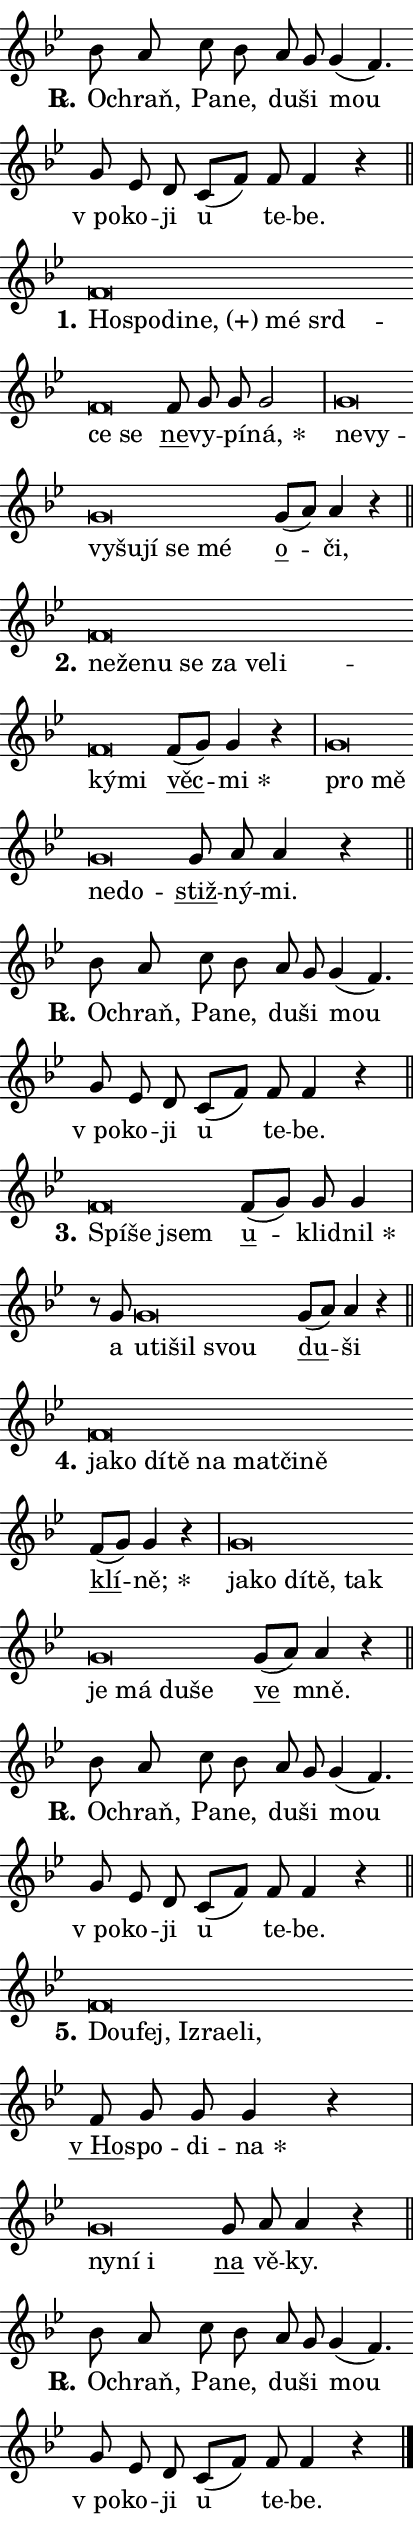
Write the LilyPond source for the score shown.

\version "2.22.1"
\header { tagline = "" }
\paper {
  indent = 0\cm
  top-margin = 0\cm
  right-margin = 0\cm
  bottom-margin = 0\cm
  left-margin = 0\cm
  paper-width = 7\cm
  page-breaking = #ly:one-page-breaking
  system-system-spacing.basic-distance = #11
  score-system-spacing.basic-distance = #11
  ragged-last = ##f
}


%% Author: Thomas Morley
%% https://lists.gnu.org/archive/html/lilypond-user/2020-05/msg00002.html
#(define (line-position grob)
"Returns position of @var[grob} in current system:
   @code{'start}, if at first time-step
   @code{'end}, if at last time-step
   @code{'middle} otherwise
"
  (let* ((col (ly:item-get-column grob))
         (ln (ly:grob-object col 'left-neighbor))
         (rn (ly:grob-object col 'right-neighbor))
         (col-to-check-left (if (ly:grob? ln) ln col))
         (col-to-check-right (if (ly:grob? rn) rn col))
         (break-dir-left
           (and
             (ly:grob-property col-to-check-left 'non-musical #f)
             (ly:item-break-dir col-to-check-left)))
         (break-dir-right
           (and
             (ly:grob-property col-to-check-right 'non-musical #f)
             (ly:item-break-dir col-to-check-right))))
        (cond ((eqv? 1 break-dir-left) 'start)
              ((eqv? -1 break-dir-right) 'end)
              (else 'middle))))

#(define (tranparent-at-line-position vctor)
  (lambda (grob)
  "Relying on @code{line-position} select the relevant enry from @var{vctor}.
Used to determine transparency,"
    (case (line-position grob)
      ((end) (not (vector-ref vctor 0)))
      ((middle) (not (vector-ref vctor 1)))
      ((start) (not (vector-ref vctor 2))))))

noteHeadBreakVisibility =
#(define-music-function (break-visibility)(vector?)
"Makes @code{NoteHead}s transparent relying on @var{break-visibility}"
#{
  \override NoteHead.transparent =
    #(tranparent-at-line-position break-visibility)
#})

#(define delete-ledgers-for-transparent-note-heads
  (lambda (grob)
    "Reads whether a @code{NoteHead} is transparent.
If so this @code{NoteHead} is removed from @code{'note-heads} from
@var{grob}, which is supposed to be @code{LedgerLineSpanner}.
As a result ledgers are not printed for this @code{NoteHead}"
    (let* ((nhds-array (ly:grob-object grob 'note-heads))
           (nhds-list
             (if (ly:grob-array? nhds-array)
                 (ly:grob-array->list nhds-array)
                 '()))
           ;; Relies on the transparent-property being done before
           ;; Staff.LedgerLineSpanner.after-line-breaking is executed.
           ;; This is fragile ...
           (to-keep
             (remove
               (lambda (nhd)
                 (ly:grob-property nhd 'transparent #f))
               nhds-list)))
      ;; TODO find a better method to iterate over grob-arrays, similiar
      ;; to filter/remove etc for lists
      ;; For now rebuilt from scratch
      (set! (ly:grob-object grob 'note-heads)  '())
      (for-each
        (lambda (nhd)
          (ly:pointer-group-interface::add-grob grob 'note-heads nhd))
        to-keep))))

hideNotes = {
  \noteHeadBreakVisibility #begin-of-line-visible
}
unHideNotes = {
  \noteHeadBreakVisibility #all-visible
}

% work-around for resetting accidentals
% https://lilypond.org/doc/v2.23/Documentation/notation/displaying-rhythms#unmetered-music
cadenzaMeasure = {
  \cadenzaOff
  \partial 1024 s1024
  \cadenzaOn
}

#(define-markup-command (accent layout props text) (markup?)
  "Underline accented syllable"
  (interpret-markup layout props
    #{\markup \override #'(offset . 4.3) \underline { #text }#}))

responsum = \markup \concat {
  "R" \hspace #-1.05 \path #0.1 #'((moveto 0 0.07) (lineto 0.9 0.8)) \hspace #0.05 "."
}

\layout {
    \context {
        \Staff
        \remove "Time_signature_engraver"
        \override LedgerLineSpanner.after-line-breaking = #delete-ledgers-for-transparent-note-heads
    }
    \context {
        \Voice {
            \override NoteHead.output-attributes = #'((class . "notehead"))
            \override Hairpin.height = #0.55
        }
    }
    \context {
        \Lyrics {
            \override StanzaNumber.output-attributes = #'((class . "stanzanumber"))
            \override LyricSpace.minimum-distance = #0.9
            \override LyricText.font-name = #"TeX Gyre Schola"
            \override LyricText.font-size = 1
            \override StanzaNumber.font-name = #"TeX Gyre Schola Bold"
            \override StanzaNumber.font-size = 1
        }
    }
}

% magnetic-lyrics.ily
%
%   written by
%     Jean Abou Samra <jean@abou-samra.fr>
%     Werner Lemberg <wl@gnu.org>
%
%   adapted by
%     Jiri Hon <jiri.hon@gmail.com>
%
% Version 2022-Apr-15

% https://www.mail-archive.com/lilypond-user@gnu.org/msg149350.html

#(define (Left_hyphen_pointer_engraver context)
   "Collect syllable-hyphen-syllable occurrences in lyrics and store
them in properties.  This engraver only looks to the left.  For
example, if the lyrics input is @code{foo -- bar}, it does the
following.

@itemize @bullet
@item
Set the @code{text} property of the @code{LyricHyphen} grob between
@q{foo} and @q{bar} to @code{foo}.

@item
Set the @code{left-hyphen} property of the @code{LyricText} grob with
text @q{foo} to the @code{LyricHyphen} grob between @q{foo} and
@q{bar}.
@end itemize

Use this auxiliary engraver in combination with the
@code{lyric-@/text::@/apply-@/magnetic-@/offset!} hook."
   (let ((hyphen #f)
         (text #f))
     (make-engraver
      (acknowledgers
       ((lyric-syllable-interface engraver grob source-engraver)
        (set! text grob)))
      (end-acknowledgers
       ((lyric-hyphen-interface engraver grob source-engraver)
        ;(when (not (grob::has-interface grob 'lyric-space-interface))
          (set! hyphen grob)));)
      ((stop-translation-timestep engraver)
       (when (and text hyphen)
         (ly:grob-set-object! text 'left-hyphen hyphen))
       (set! text #f)
       (set! hyphen #f)))))

#(define (lyric-text::apply-magnetic-offset! grob)
   "If the space between two syllables is less than the value in
property @code{LyricText@/.details@/.squash-threshold}, move the right
syllable to the left so that it gets concatenated with the left
syllable.

Use this function as a hook for
@code{LyricText@/.after-@/line-@/breaking} if the
@code{Left_@/hyphen_@/pointer_@/engraver} is active."
   (let ((hyphen (ly:grob-object grob 'left-hyphen #f)))
     (when hyphen
       (let ((left-text (ly:spanner-bound hyphen LEFT)))
         (when (grob::has-interface left-text 'lyric-syllable-interface)
           (let* ((common (ly:grob-common-refpoint grob left-text X))
                  (this-x-ext (ly:grob-extent grob common X))
                  (left-x-ext
                   (begin
                     ;; Trigger magnetism for left-text.
                     (ly:grob-property left-text 'after-line-breaking)
                     (ly:grob-extent left-text common X)))
                  ;; `delta` is the gap width between two syllables.
                  (delta (- (interval-start this-x-ext)
                            (interval-end left-x-ext)))
                  (details (ly:grob-property grob 'details))
                  (threshold (assoc-get 'squash-threshold details 0.2)))
             (when (< delta threshold)
               (let* (;; We have to manipulate the input text so that
                      ;; ligatures crossing syllable boundaries are not
                      ;; disabled.  For languages based on the Latin
                      ;; script this is essentially a beautification.
                      ;; However, for non-Western scripts it can be a
                      ;; necessity.
                      (lt (ly:grob-property left-text 'text))
                      (rt (ly:grob-property grob 'text))
                      (is-space (grob::has-interface hyphen 'lyric-space-interface))
                      (space (if is-space " " ""))
                      (space-markup (grob-interpret-markup grob " "))
                      (space-size (interval-length (ly:stencil-extent space-markup X)))
                      (extra-delta (if is-space space-size 0))
                      ;; Append new syllable.
                      (ltrt-space (if (and (string? lt) (string? rt))
                                (string-append lt space rt)
                                (make-concat-markup (list lt space rt))))
                      ;; Right-align `ltrt` to the right side.
                      (ltrt-space-markup (grob-interpret-markup
                               grob
                               (make-translate-markup
                                (cons (interval-length this-x-ext) 0)
                                (make-right-align-markup ltrt-space)))))
                 (begin
                   ;; Don't print `left-text`.
                   (ly:grob-set-property! left-text 'stencil #f)
                   ;; Set text and stencil (which holds all collected
                   ;; syllables so far) and shift it to the left.
                   (ly:grob-set-property! grob 'text ltrt-space)
                   (ly:grob-set-property! grob 'stencil ltrt-space-markup)
                   (ly:grob-translate-axis! grob (- (- delta extra-delta)) X))))))))))


#(define (lyric-hyphen::displace-bounds-first grob)
   ;; Make very sure this callback isn't triggered too early.
   (let ((left (ly:spanner-bound grob LEFT))
         (right (ly:spanner-bound grob RIGHT)))
     (ly:grob-property left 'after-line-breaking)
     (ly:grob-property right 'after-line-breaking)
     (ly:lyric-hyphen::print grob)))

squashThreshold = #0.4

\layout {
  \context {
    \Lyrics
    \consists #Left_hyphen_pointer_engraver
    \override LyricText.after-line-breaking =
      #lyric-text::apply-magnetic-offset!
    \override LyricHyphen.stencil = #lyric-hyphen::displace-bounds-first
    \override LyricText.details.squash-threshold = \squashThreshold
    \override LyricHyphen.minimum-distance = 0
    \override LyricHyphen.minimum-length = \squashThreshold
  }
}

squash = \override LyricText.details.squash-threshold = 9999
unSquash = \override LyricText.details.squash-threshold = \squashThreshold

left = \override LyricText.self-alignment-X = #LEFT
unLeft = \revert LyricText.self-alignment-X

starOffset = #(lambda (grob) 
                (let ((x_offset (ly:self-alignment-interface::aligned-on-x-parent grob)))
                  (if (= x_offset 0) 0 (+ x_offset 1.2))))

star = #(define-music-function (syllable)(string?)
"Append star separator at the end of a syllable"
#{
  \once \override LyricText.X-offset = #starOffset
  \lyricmode { \markup {
    #syllable
    \override #'((font-name . "TeX Gyre Schola Bold")) \hspace #0.2 \lower #0.65 \larger "*"
  } }
#})

starAccent = #(define-music-function (syllable)(string?)
"Append star separator at the end of a syllable and make accent"
#{
  \once \override LyricText.X-offset = #starOffset
  \lyricmode { \markup {
    \accent #syllable
    \override #'((font-name . "TeX Gyre Schola Bold")) \hspace #0.2 \lower #0.65 \larger "*"
  } }
#})

breath = #(define-music-function (syllable)(string?)
"Append breathing indicator at the end of a syllable"
#{
  \lyricmode { \markup { #syllable "+" } }
#})

optionalBreath = #(define-music-function (syllable)(string?)
"Append optional breathing indicator at the end of a syllable"
#{
  \lyricmode { \markup { #syllable "(+)" } }
#})


\score {
    <<
        \new Voice = "melody" { \cadenzaOn \key bes \major \relative { bes'8 a c bes a g \bar "" g4( f4.) \bar "" g8 es d \bar "" c[( f)] f f4 r \cadenzaMeasure \bar "||" \break }
\relative { f'\breve*1/16 \hideNotes \breve*1/16 \bar "" \breve*1/16 \bar "" \breve*1/16 \bar "" \breve*1/16 \bar "" \breve*1/16 \bar "" \breve*1/16 \breve*1/16 \bar "" \unHideNotes \bar "" f8 g g g2 \cadenzaMeasure \bar "|" g\breve*1/16 \hideNotes \breve*1/16 \bar "" \breve*1/16 \bar "" \breve*1/16 \bar "" \breve*1/16 \bar "" \breve*1/16 \breve*1/16 \bar "" \unHideNotes \bar "" g8[( a)] a4 r \cadenzaMeasure \bar "||" \break }
\relative { f'\breve*1/16 \hideNotes \breve*1/16 \bar "" \breve*1/16 \bar "" \breve*1/16 \bar "" \breve*1/16 \bar "" \breve*1/16 \bar "" \breve*1/16 \bar "" \breve*1/16 \breve*1/16 \bar "" \unHideNotes \bar "" f8[( g)] g4 r \cadenzaMeasure \bar "|" g\breve*1/16 \hideNotes \breve*1/16 \bar "" \breve*1/16 \breve*1/16 \bar "" \unHideNotes \bar "" g8 a a4 r \cadenzaMeasure \bar "||" \break }
\relative { bes'8 a c bes a g \bar "" g4( f4.) \bar "" g8 es d \bar "" c[( f)] f f4 r \cadenzaMeasure \bar "||" \break }
\relative { f'\breve*1/16 \hideNotes \breve*1/16 \breve*1/16 \bar "" \unHideNotes \bar "" f8[( g)] g g4 \cadenzaMeasure \bar "|" r8 g g\breve*1/16 \hideNotes \breve*1/16 \bar "" \breve*1/16 \breve*1/16 \bar "" \unHideNotes \bar "" g8[( a)] a4 r \cadenzaMeasure \bar "||" \break }
\relative { f'\breve*1/16 \hideNotes \breve*1/16 \bar "" \breve*1/16 \bar "" \breve*1/16 \bar "" \breve*1/16 \bar "" \breve*1/16 \bar "" \breve*1/16 \breve*1/16 \bar "" \unHideNotes \bar "" f8[( g)] g4 r \cadenzaMeasure \bar "|" g\breve*1/16 \hideNotes \breve*1/16 \bar "" \breve*1/16 \bar "" \breve*1/16 \bar "" \breve*1/16 \bar "" \breve*1/16 \bar "" \breve*1/16 \bar "" \breve*1/16 \breve*1/16 \bar "" \unHideNotes \bar "" g8[( a)] a4 r \cadenzaMeasure \bar "||" \break }
\relative { bes'8 a c bes a g \bar "" g4( f4.) \bar "" g8 es d \bar "" c[( f)] f f4 r \cadenzaMeasure \bar "||" \break }
\relative { f'\breve*1/16 \hideNotes \breve*1/16 \bar "" \breve*1/16 \bar "" \breve*1/16 \bar "" \breve*1/16 \breve*1/16 \bar "" \unHideNotes \bar "" f8 g g g4 r \cadenzaMeasure \bar "|" g\breve*1/16 \hideNotes \breve*1/16 \breve*1/16 \bar "" \unHideNotes \bar "" g8 a a4 r \cadenzaMeasure \bar "||" \break }
\relative { bes'8 a c bes a g \bar "" g4( f4.) \bar "" g8 es d \bar "" c[( f)] f f4 r \cadenzaMeasure \bar "||" \break } \bar "|." }
        \new Lyrics \lyricsto "melody" { \lyricmode { \set stanza = \responsum
O -- chraň, Pa -- ne, du -- ši mou "v po" -- ko -- ji u te -- be.
\set stanza = "1."
\left Ho -- \squash spo -- di -- \optionalBreath ne, mé srd -- ce se \unLeft \unSquash \markup \accent ne -- vy -- pí -- \star ná, \left ne -- \squash vy -- vy -- šu -- jí se mé \unLeft \unSquash \markup \accent o -- či,
\set stanza = "2."
\left ne -- \squash že -- nu se za ve -- li -- ký -- mi \unLeft \unSquash \markup \accent věc -- \star mi \left pro \squash mě ne -- do -- \unLeft \unSquash \markup \accent stiž -- ný -- mi.
\set stanza = \responsum
O -- chraň, Pa -- ne, du -- ši mou "v po" -- ko -- ji u te -- be.
\set stanza = "3."
\left Spí -- \squash še jsem \unLeft \unSquash \markup \accent u -- klid -- \star nil a \left u -- \squash ti -- šil svou \unLeft \unSquash \markup \accent du -- ši
\set stanza = "4."
\left ja -- \squash ko dí -- tě na mat -- či -- ně \unLeft \unSquash \markup \accent klí -- \star ně; \left ja -- \squash ko dí -- tě, tak je má du -- še \unLeft \unSquash \markup \accent ve mně.
\set stanza = \responsum
O -- chraň, Pa -- ne, du -- ši mou "v po" -- ko -- ji u te -- be.
\set stanza = "5."
\left Dou -- \squash fej, Iz -- ra -- e -- li, \unLeft \unSquash \markup \accent "v Ho" -- spo -- di -- \star na \left ny -- \squash ní i \unLeft \unSquash \markup \accent na vě -- ky.
\set stanza = \responsum
O -- chraň, Pa -- ne, du -- ši mou "v po" -- ko -- ji u te -- be. } }
    >>
    \layout {}
}
